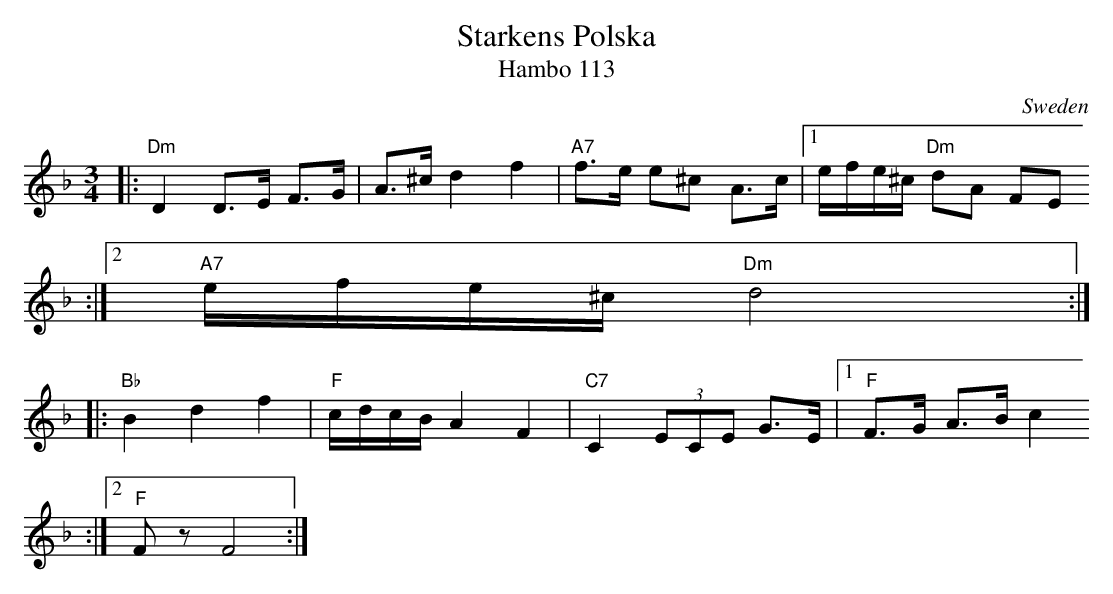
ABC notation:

X:1
T:Starkens Polska
T:Hambo 113
M:3/4
L:1/8
O:Sweden
K:Dm
|: "Dm"D2 D>E F>G | A>^c d2 f2 | "A7"f>e e^c A>c |1 e/f/e/^c/ "Dm"dA FE
:|2 "A7"e/f/e/^c/ "Dm"d4 :|
|: "Bb"B2 d2 f2 | "F"c/d/c/B/ A2 F2 | "C7"C2 (3ECE G>E |1 "F"F>G A>B c2
:|2 "F"Fz F4 :|
